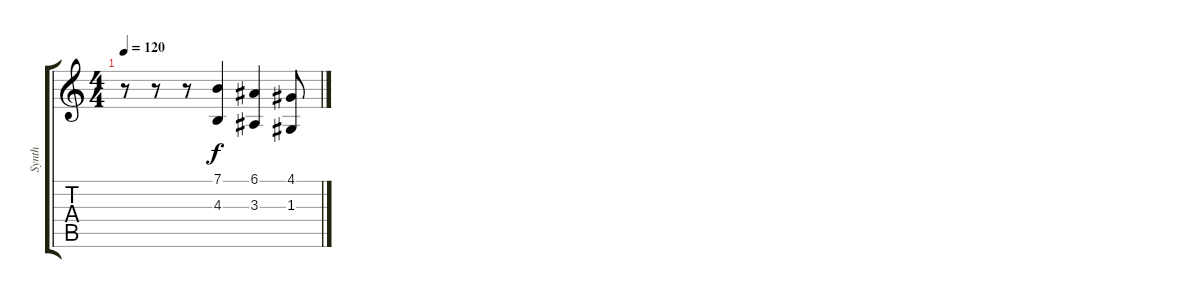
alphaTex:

\track ("Synth" "Synth") {instrument lead2sawtooth}
\staff {score tabs}
\tuning (E4 B3 G3 D3 A2 E2) {hide}
\ts (4 4)
\tempo 120
\clef g2
\ks c
r.8{dy f} r.8 r.8 (7.1 4.3).4 (6.1 3.3).4 (4.1 1.3).8
